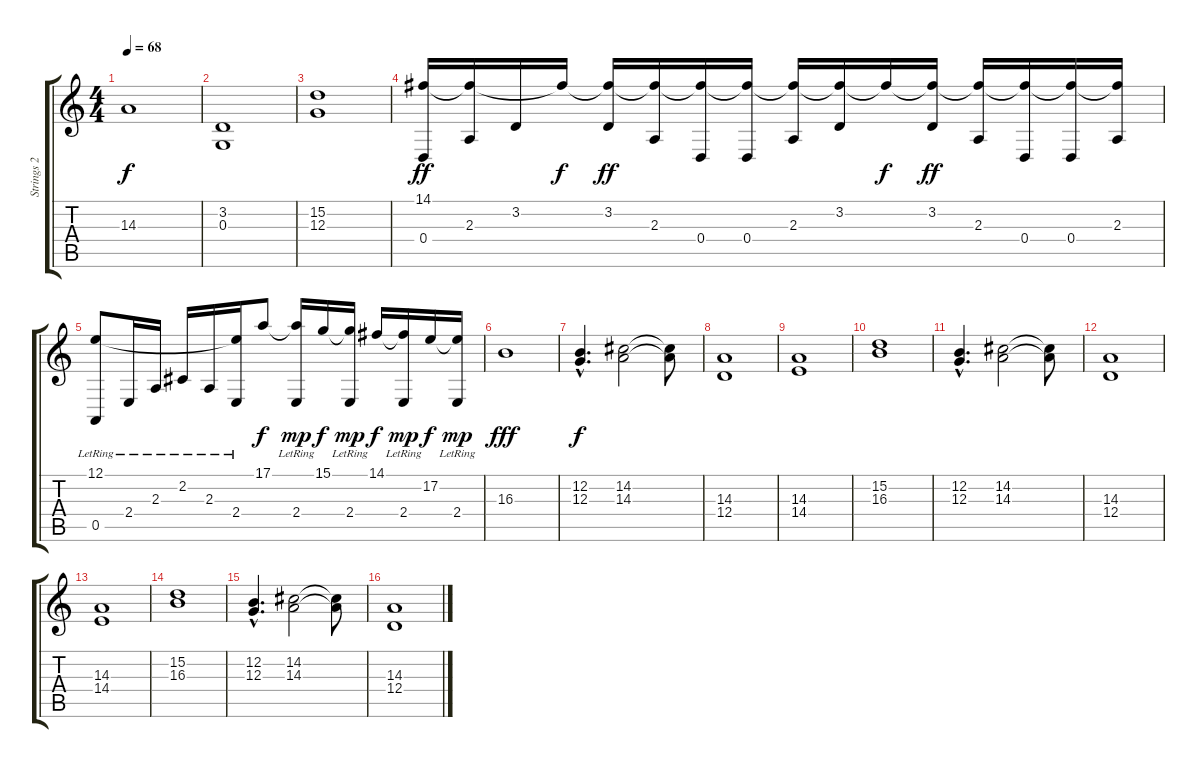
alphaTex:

\track ("Strings 2" "Strings 2") {instrument stringensemble1}
\staff {score tabs}
\tuning (E4 B3 G3 D3 A2 E2) {hide}
\ts (4 4)
\tempo 68
\clef g2
\ks c
14.3.1{dy f} |
(3.2 0.3).1 |
(15.2 12.3).1 |
(14.1 0.4).16{dy ff} (14.1{t} 2.3).16 3.2.16 14.1{t}.16{dy f} (14.1{t} 3.2).16{dy ff} (14.1{t} 2.3).16 (14.1{t} 0.4).16 (14.1{t} 0.4).16 (14.1{t} 2.3).16 (14.1{t} 3.2).16 14.1{t}.16{dy f} (14.1{t} 3.2).16{dy ff} (14.1{t} 2.3).16 (14.1{t} 0.4).16 (14.1{t} 0.4).16 (14.1{t} 2.3).16 |
(12.1 0.5{lr}).8 2.4{lr}.16 2.3{lr}.16 2.2{lr}.16 2.3{lr}.16 (12.1{t} 2.4{lr}).16 17.1.8{dy f} (17.1{t} 2.4{lr}).16{dy mp} 15.1.16{dy f} (15.1{t} 2.4{lr}).16{dy mp} 14.1.16{dy f} (14.1{t} 2.4{lr}).16{dy mp} 17.2.16{dy f} (17.2{t} 2.4{lr}).16{dy mp} |
16.3.1{dy fff} |
(12.2{hac} 12.3{hac}).4{d dy f} (14.2 14.3).2 (14.2{t} 14.3{t}).8 |
(14.3 12.4).1 |
(14.3 14.4).1 |
(15.2 16.3).1 |
(12.2{hac} 12.3{hac}).4{d} (14.2 14.3).2 (14.2{t} 14.3{t}).8 |
(14.3 12.4).1 |
(14.3 14.4).1 |
(15.2 16.3).1 |
(12.2{hac} 12.3{hac}).4{d} (14.2 14.3).2 (14.2{t} 14.3{t}).8 |
(14.3 12.4).1
